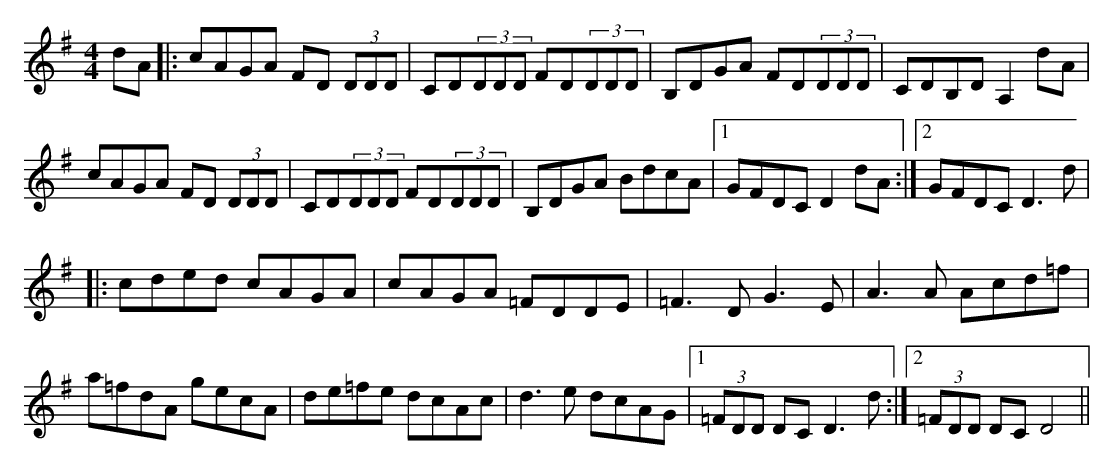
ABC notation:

X:1
M:4/4
K:Dmix
dA|:cAGA FD (3DDD|CD(3DDD FD(3DDD|B,DGA FD(3DDD|CDB,D A,2 dA|
cAGA FD (3DDD|CD(3DDD FD(3DDD|B,DGA BdcA|1 GFDC D2 dA:|2 GFDC D3 d|
|:cded cAGA|cAGA =FDDE|=F3 D G3 E|A3A Acd=f|
a=fdA gecA|de=fe dcAc|d3e dcAG|1 (3=FDD DC D3d:|2 (3=FDD DC D4||
